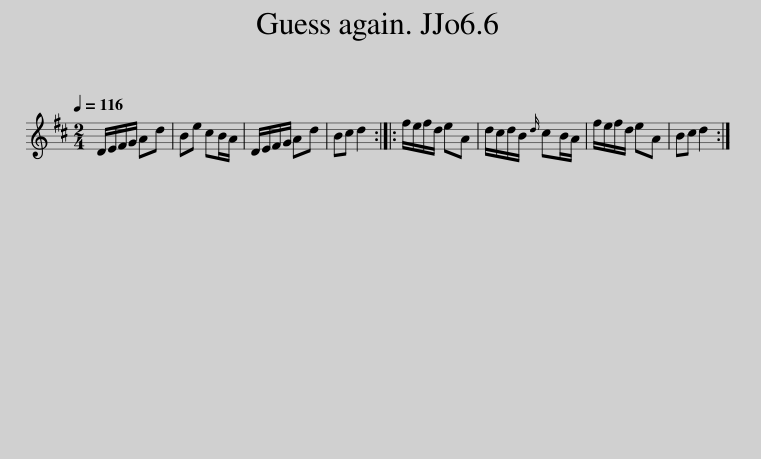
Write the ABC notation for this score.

X:1
L:1/8
Q:1/4=116
M:2/4
I:linebreak $
K:D
V:1 treble
V:1
 D/E/F/G/ Ad | Be cB/A/ | D/E/F/G/ Ad | Bc d2 :: f/e/f/d/ eA | %5
 d/c/d/B/{d} cB/A/ | f/e/f/d/ eA | Bc d2 :| %8
